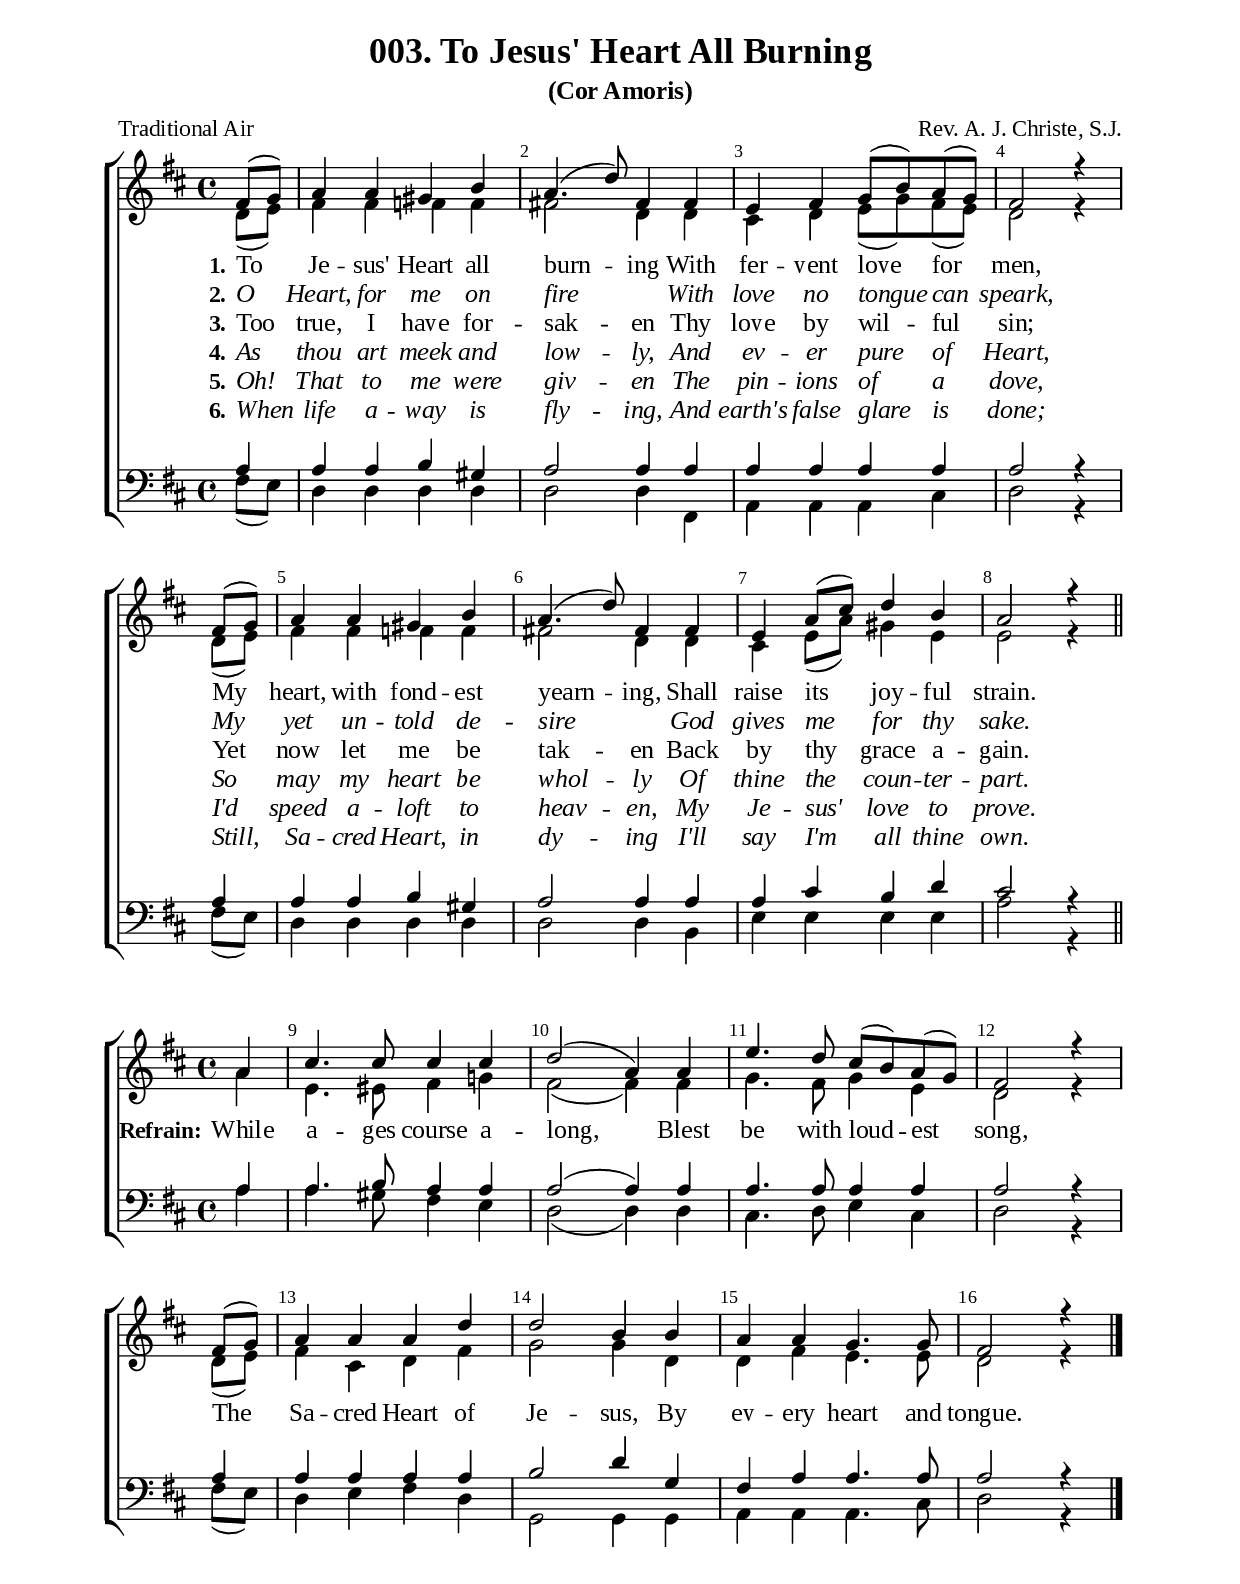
%%%%%%%%%%%%%%%%%%%%%%%%%%%%%
% CONTENTS OF THIS DOCUMENT
% 1. Common settings
% 2. Soprano chorus music
% 3. Alto chorus music
% 4. Tenor chorus music
% 5. Basso chorus music
% 6. Soprano verse music
% 7. Alto verse music
% 8. Tenor verse music
% 9. Basso verse music
% 10. Chorus lyrics
% 11. Verse lyrics
% 12. Layout
%%%%%%%%%%%%%%%%%%%%%%%%%%%%%

%%%%%%%%%%%%%%%%%%%%%%%%%%%%%
% 1. Common settings
%%%%%%%%%%%%%%%%%%%%%%%%%%%%%
\version "2.18.2"

\header {
  title = "003. To Jesus' Heart All Burning"
  subtitle = "(Cor Amoris)"
  poet = "Traditional Air"
  composer = "Rev. A. J. Christe, S.J."
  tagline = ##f
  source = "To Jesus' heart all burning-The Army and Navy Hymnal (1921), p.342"
  site = "hymnary.org"
}

globalSettings= {
  \key d \major
  \time 4/4
  \override Score.BarNumber.break-visibility = ##(#t #t #t)
}

verseSettings = {
  \phrasingSlurDashed
}

\paper {
  #(set-paper-size "a4")
  top-margin = 15\mm
  bottom-margin = 15\mm
  left-margin = 20\mm
  right-margin = 20\mm
  indent = #0
  #(define fonts
	 (make-pango-font-tree "Liberation Serif"
	 		       "Liberation Serif"
			       "Liberation Serif"
			       (/ 20 20)))
}

printItalic = \with {
  \override LyricText.font-shape = #'italic
}

%%%%%%%%%%%%%%%%%%%%%%%%%%%%%
% 6. Soprano verse music
%%%%%%%%%%%%%%%%%%%%%%%%%%%%%
musicVerseSoprano = \relative c' {
  \partial 4 fis8 (g) |
  a4 a gis b |
  a4. (d8) fis,4 fis |
  e fis g8 (b) a (g) |
  fis2 r4 \break \bar "|" fis8 (g) |
  a4 a gis b |
  a4. (d8) fis,4 fis |
  e a8 (cis) d4 b |
  a2 r4 \bar "||"
}

%%%%%%%%%%%%%%%%%%%%%%%%%%%%%
% 7. Alto verse music
%%%%%%%%%%%%%%%%%%%%%%%%%%%%%
musicVerseAlto = \relative c' {
  \partial 4 d8 (e) |
  fis4 fis f! f |
  fis!2 d4 d |
  cis d e8 (g) fis (e) |
  d2 r4 d8 (e) |
  fis4 fis f! f |
  fis!2 d4 d |
  cis e8 (a) gis4 e |
  e2 r4
}

%%%%%%%%%%%%%%%%%%%%%%%%%%%%%
% 8. Tenor verse music
%%%%%%%%%%%%%%%%%%%%%%%%%%%%%
musicVerseTenor = \relative c' {
  \partial 4 a4 |
  a a b gis |
  a2 a4 a |
  a a a a |
  a2 r4 a4 |
  a a b gis |
  a2 a4 a |
  a cis b d |
  cis2 r4
}

%%%%%%%%%%%%%%%%%%%%%%%%%%%%%
% 9. Basso verse music
%%%%%%%%%%%%%%%%%%%%%%%%%%%%%
musicVerseBasso = \relative c {
  \partial 4 fis8 (e) |
  d4 d d d |
  d2 d4 fis, |
  a a a cis |
  d2 r4 fis8 (e) |
  d4 d d d |
  d2 d4 b |
  e e e e |
  a2 r4
}

%%%%%%%%%%%%%%%%%%%%%%%%%%%%%
% 2. Soprano chorus music
%%%%%%%%%%%%%%%%%%%%%%%%%%%%%
musicChorusSoprano = \relative c'' {
  \set Score.currentBarNumber = #9
  \partial 4 a4 |
  cis4. cis8 cis4 cis |
  d2 (a4) a |
  e'4. d8 cis (b) a (g) |
  fis2 r4 \break \bar "|" fis8 (g) |
  a4 a a d |
  d2 b4 b |
  a a g4. g8 |
  fis2 r4 \bar "|."
}

%%%%%%%%%%%%%%%%%%%%%%%%%%%%%
% 3. Alto chorus music
%%%%%%%%%%%%%%%%%%%%%%%%%%%%%
musicChorusAlto = \relative c'' {
  \set Score.currentBarNumber = #9
  \partial 4 a4 |
  e4. eis8 fis4 g! |
  fis2 (fis4) fis |
  g4. fis8 g4 e |
  d2 r4 d8 (e) |
  fis4 cis d fis |
  g2 g4 d |
  d fis e4. e8 |
  d2 r4
}

%%%%%%%%%%%%%%%%%%%%%%%%%%%%%
% 4. Tenor chorus music
%%%%%%%%%%%%%%%%%%%%%%%%%%%%%
musicChorusTenor = \relative c' {
  \set Score.currentBarNumber = #9
  \partial 4 a4 |
  a4. b8 a4 a |
  a2 (a4) a |
  a4. a8 a4 a |
  a2 r4 a |
  a a a a |
  b2 d4 g, |
  fis a a4. a8 |
  a2 r4
}

%%%%%%%%%%%%%%%%%%%%%%%%%%%%%
% 5. Basso chorus music
%%%%%%%%%%%%%%%%%%%%%%%%%%%%%
musicChorusBasso = \relative c' {
  \set Score.currentBarNumber = #9
  \partial 4 a4 |
  a4. gis8 fis4 e |
  d2 (d4) d |
  cis4. d8 e4 cis |
  d2 r4 fis8 (e) |
  d4 e fis d |
  g,2 g4 g |
  a a a4. cis8 |
  d2 r4
}

%%%%%%%%%%%%%%%%%%%%%%%%%%%%%
% 11. Verse lyrics
%%%%%%%%%%%%%%%%%%%%%%%%%%%%%
lyricVerseOne = \lyricmode {
  \set stanza = #"1."
  To Je -- sus' Heart all burn -- ing
  With fer -- vent love for men,
  My heart, with fond -- est yearn -- ing,
  Shall raise its joy -- ful strain.
}

lyricVerseTwo = \lyricmode {
  \set stanza = #"2."
  O Heart, for me on fire _
  With love no tongue can speark,
  My yet un -- told de -- sire _
  God gives me for thy sake.
}

lyricVerseThree = \lyricmode {
  \set stanza = #"3."
  Too true, I have for -- sak -- en
  Thy love by wil -- ful sin;
  Yet now let me be tak -- en
  Back by thy grace a -- gain.
}

lyricVerseFour = \lyricmode {
  \set stanza = #"4."
  As thou art meek and low -- ly,
  And ev -- er pure of Heart,
  So may my heart be whol -- ly
  Of thine the coun -- ter -- part.
}

lyricVerseFive = \lyricmode {
  \set stanza = #"5."
  Oh! That to me were giv -- en
  The pin -- ions of a dove,
  I'd speed a -- loft to heav -- en,
  My Je -- sus' love to prove.
}

lyricVerseSix = \lyricmode {
  \set stanza = #"6."
  When life a -- way is fly -- ing,
  And earth's false glare is done;
  Still, Sa -- cred Heart, in dy -- ing
  I'll say I'm all thine own.
}

%%%%%%%%%%%%%%%%%%%%%%%%%%%%%
% 10. Chorus lyrics
%%%%%%%%%%%%%%%%%%%%%%%%%%%%%
lyricChorus = \lyricmode {
  \set stanza = #"Refrain:"
  While a -- ges course a -- long,
  Blest be with loud -- est song,
  The Sa -- cred Heart of Je -- sus,
  By ev -- ery heart and tongue.
}

%%%%%%%%%%%%%%%%%%%%%%%%%%%%%
% 12. Layout
%%%%%%%%%%%%%%%%%%%%%%%%%%%%%
\score {
    \new ChoirStaff <<
      \new Staff <<
        \clef "treble"
        \new Voice = "soprano" {
          \voiceOne \globalSettings \verseSettings \stemUp \slurUp \musicVerseSoprano
        }
        \new Voice = "alto" {
          \voiceTwo \globalSettings \verseSettings \stemDown \slurDown \musicVerseAlto
        }
      >>
      \new Lyrics \lyricsto soprano \lyricVerseOne
      \new Lyrics \printItalic \lyricsto soprano \lyricVerseTwo
      \new Lyrics \lyricsto soprano \lyricVerseThree
      \new Lyrics \printItalic \lyricsto soprano \lyricVerseFour
      \new Lyrics \printItalic \lyricsto soprano \lyricVerseFive
      \new Lyrics \printItalic \lyricsto soprano \lyricVerseSix
      \new Staff <<
        \clef "bass"
        \new Voice = "tenor" {
          \voiceOne \globalSettings \verseSettings \stemUp \slurUp \musicVerseTenor
        }
        \new Voice = "basso" {
          \voiceTwo \globalSettings \verseSettings \stemDown \slurDown \musicVerseBasso
        }
      >>
    >>
}

\score {
    \new ChoirStaff <<
      \new Staff <<
        \clef "treble"
        \new Voice = "soprano" {
          \voiceOne \globalSettings \stemUp \slurUp \musicChorusSoprano
        }
        \new Voice = "alto" {
          \voiceTwo \globalSettings \stemDown \slurDown \musicChorusAlto
        }
      >>
      \new Lyrics \lyricsto soprano \lyricChorus
      \new Staff <<
        \clef "bass"
        \new Voice = "tenor" {
          \voiceOne \globalSettings \stemUp \slurUp \musicChorusTenor
        }
        \new Voice = "basso" {
          \voiceTwo \globalSettings \stemDown \slurDown \musicChorusBasso
        }
      >>
    >>
}
